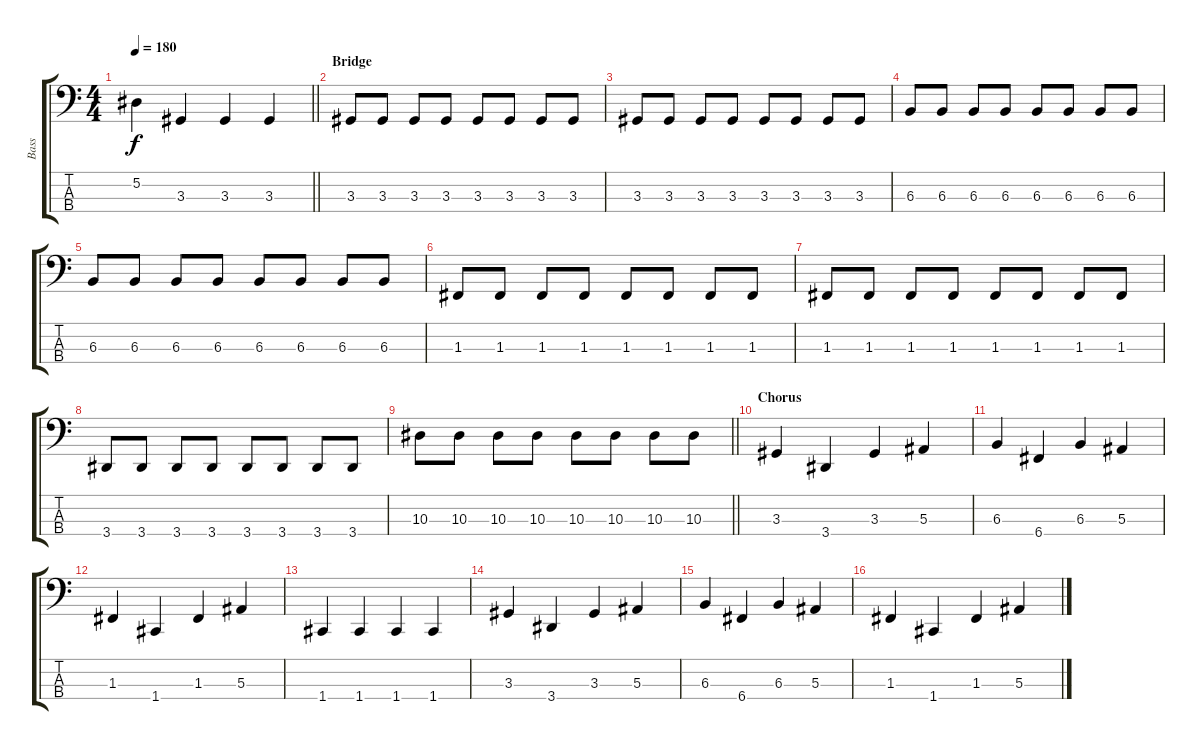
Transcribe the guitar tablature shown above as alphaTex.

\track ("Bass" "Bass") {instrument electricbasspick}
\staff {score tabs}
\tuning (Eb2 Bb1 F1 C1) {hide}
\ts (4 4)
\tempo 180
\clef f4
\barLineRight lightlight
\ks c
5.2.4{dy f} 3.3.4 3.3.4 3.3.4 |
\section ("" "Bridge")
3.3.8 3.3.8 3.3.8 3.3.8 3.3.8 3.3.8 3.3.8 3.3.8 |
3.3.8 3.3.8 3.3.8 3.3.8 3.3.8 3.3.8 3.3.8 3.3.8 |
6.3.8 6.3.8 6.3.8 6.3.8 6.3.8 6.3.8 6.3.8 6.3.8 |
6.3.8 6.3.8 6.3.8 6.3.8 6.3.8 6.3.8 6.3.8 6.3.8 |
1.3.8 1.3.8 1.3.8 1.3.8 1.3.8 1.3.8 1.3.8 1.3.8 |
1.3.8 1.3.8 1.3.8 1.3.8 1.3.8 1.3.8 1.3.8 1.3.8 |
3.4.8 3.4.8 3.4.8 3.4.8 3.4.8 3.4.8 3.4.8 3.4.8 |
\barLineRight lightlight
10.3.8 10.3.8 10.3.8 10.3.8 10.3.8 10.3.8 10.3.8 10.3.8 |
\section ("" "Chorus")
3.3.4 3.4.4 3.3.4 5.3.4 |
6.3.4 6.4.4 6.3.4 5.3.4 |
1.3.4 1.4.4 1.3.4 5.3.4 |
1.4.4 1.4.4 1.4.4 1.4.4 |
3.3.4 3.4.4 3.3.4 5.3.4 |
6.3.4 6.4.4 6.3.4 5.3.4 |
1.3.4 1.4.4 1.3.4 5.3.4
